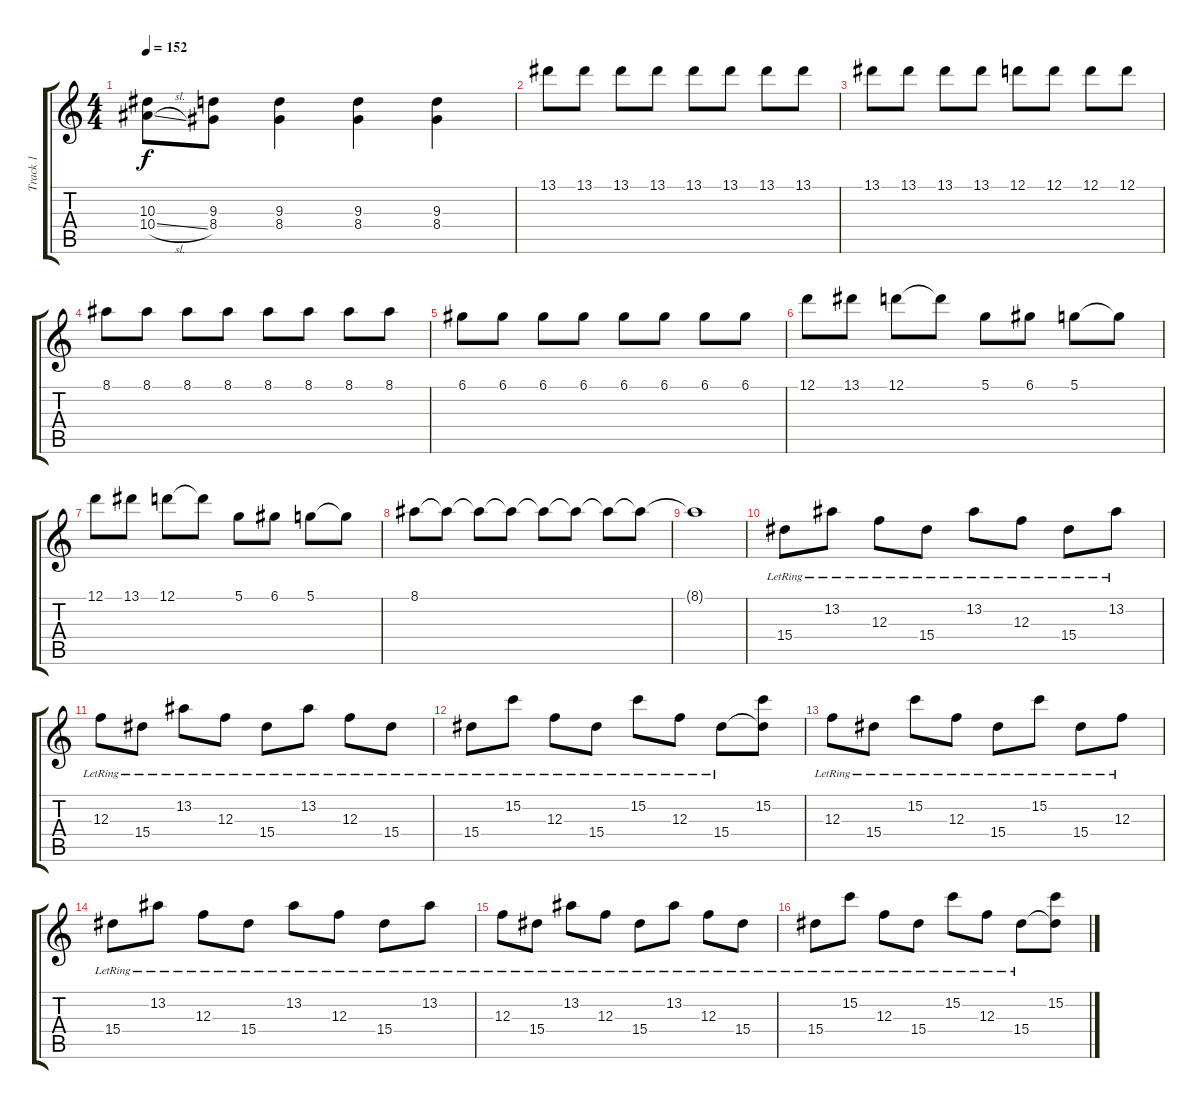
\track ("Track 1" "Track 1") {instrument electricguitarclean}
\staff {score tabs}
\tuning (D4 A3 F3 C3 G2 C2) {hide}
\ts (4 4)
\tempo 152
\clef g2
\ks c
(10.3 10.4{sl}).8{dy f} (9.3 8.4).8 (9.3 8.4).4 (9.3 8.4).4 (9.3 8.4).4 |
13.1.8 13.1.8 13.1.8 13.1.8 13.1.8 13.1.8 13.1.8 13.1.8 |
13.1.8 13.1.8 13.1.8 13.1.8 12.1.8 12.1.8 12.1.8 12.1.8 |
8.1.8 8.1.8 8.1.8 8.1.8 8.1.8 8.1.8 8.1.8 8.1.8 |
6.1.8 6.1.8 6.1.8 6.1.8 6.1.8 6.1.8 6.1.8 6.1.8 |
12.1.8 13.1.8 12.1.8 12.1{t}.8 5.1.8 6.1.8 5.1.8 5.1{t}.8 |
12.1.8 13.1.8 12.1.8 12.1{t}.8 5.1.8 6.1.8 5.1.8 5.1{t}.8 |
8.1.8 8.1{t}.8 8.1{t}.8 8.1{t}.8 8.1{t}.8 8.1{t}.8 8.1{t}.8 8.1{t}.8 |
8.1{t}.1 |
15.4{lr}.8{instrument electricguitarclean} 13.2{lr}.8 12.3{lr}.8 15.4{lr}.8 13.2{lr}.8 12.3{lr}.8 15.4{lr}.8 13.2{lr}.8 |
12.3{lr}.8 15.4{lr}.8 13.2{lr}.8 12.3{lr}.8 15.4{lr}.8 13.2{lr}.8 12.3{lr}.8 15.4{lr}.8 |
15.4{lr}.8 15.2{lr}.8 12.3{lr}.8 15.4{lr}.8 15.2{lr}.8 12.3{lr}.8 15.4{lr}.8 (15.2 15.4{t}).8 |
12.3{lr}.8 15.4{lr}.8 15.2{lr}.8 12.3{lr}.8 15.4{lr}.8 15.2{lr}.8 15.4{lr}.8 12.3{lr}.8 |
15.4{lr}.8 13.2{lr}.8 12.3{lr}.8 15.4{lr}.8 13.2{lr}.8 12.3{lr}.8 15.4{lr}.8 13.2{lr}.8 |
12.3{lr}.8 15.4{lr}.8 13.2{lr}.8 12.3{lr}.8 15.4{lr}.8 13.2{lr}.8 12.3{lr}.8 15.4{lr}.8 |
15.4{lr}.8 15.2{lr}.8 12.3{lr}.8 15.4{lr}.8 15.2{lr}.8 12.3{lr}.8 15.4{lr}.8 (15.2 15.4{t}).8
